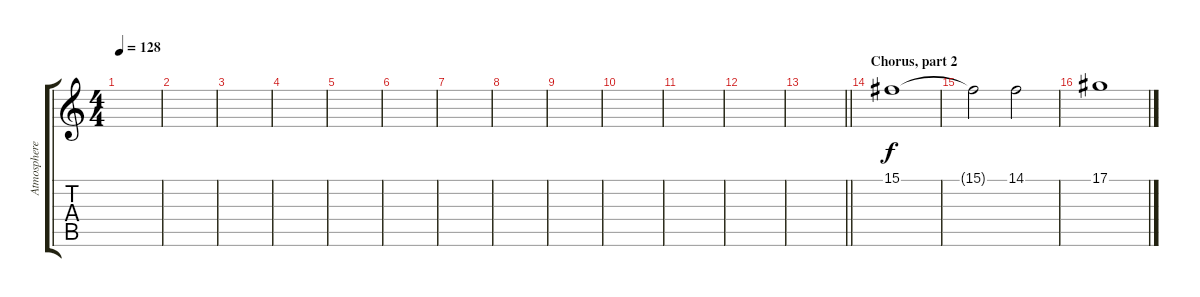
\track ("Atmosphere" "Atmosphere") {instrument pad6metallic}
\staff {score tabs}
\tuning (Eb4 Bb3 Gb3 Db3 Ab2 Db2) {hide}
\ts (4 4)
\tempo 128
\clef g2
\ks c
|
|
|
|
|
|
|
|
|
|
|
|
\barLineRight lightlight
|
\section ("" "Chorus, part 2")
15.1.1 |
15.1{t}.2 14.1.2 |
17.1.1
